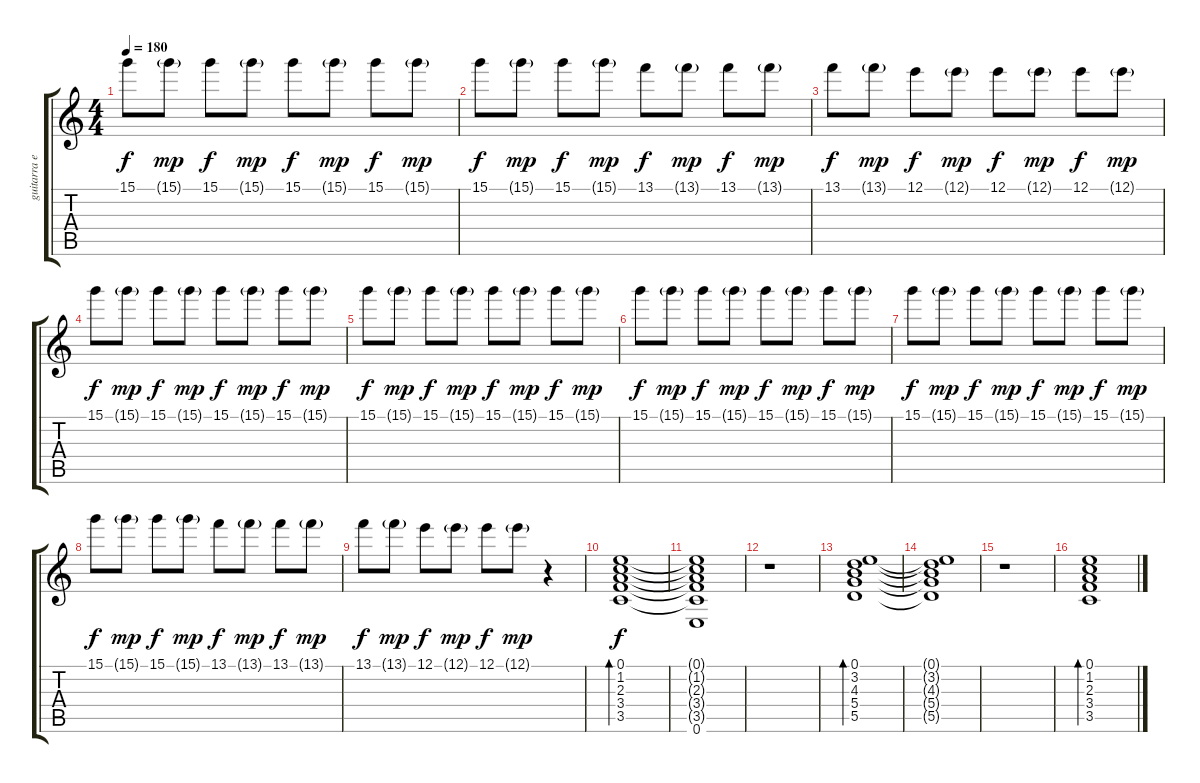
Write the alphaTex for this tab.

\track ("guitarra electrica" "guitarra e") {instrument electricguitarclean}
\staff {score tabs}
\tuning (E4 B3 G3 D3 A2 E2) {hide}
\ts (4 4)
\tempo 180
\clef g2
\ks c
15.1.8{dy f} 15.1{g}.8{dy mp} 15.1.8{dy f} 15.1{g}.8{dy mp} 15.1.8{dy f} 15.1{g}.8{dy mp} 15.1.8{dy f} 15.1{g}.8{dy mp} |
15.1.8{dy f} 15.1{g}.8{dy mp} 15.1.8{dy f} 15.1{g}.8{dy mp} 13.1.8{dy f} 13.1{g}.8{dy mp} 13.1.8{dy f} 13.1{g}.8{dy mp} |
13.1.8{dy f} 13.1{g}.8{dy mp} 12.1.8{dy f} 12.1{g}.8{dy mp} 12.1.8{dy f} 12.1{g}.8{dy mp} 12.1.8{dy f} 12.1{g}.8{dy mp} |
15.1.8{dy f} 15.1{g}.8{dy mp} 15.1.8{dy f} 15.1{g}.8{dy mp} 15.1.8{dy f} 15.1{g}.8{dy mp} 15.1.8{dy f} 15.1{g}.8{dy mp} |
15.1.8{dy f} 15.1{g}.8{dy mp} 15.1.8{dy f} 15.1{g}.8{dy mp} 15.1.8{dy f} 15.1{g}.8{dy mp} 15.1.8{dy f} 15.1{g}.8{dy mp} |
15.1.8{dy f} 15.1{g}.8{dy mp} 15.1.8{dy f} 15.1{g}.8{dy mp} 15.1.8{dy f} 15.1{g}.8{dy mp} 15.1.8{dy f} 15.1{g}.8{dy mp} |
15.1.8{dy f} 15.1{g}.8{dy mp} 15.1.8{dy f} 15.1{g}.8{dy mp} 15.1.8{dy f} 15.1{g}.8{dy mp} 15.1.8{dy f} 15.1{g}.8{dy mp} |
15.1.8{dy f} 15.1{g}.8{dy mp} 15.1.8{dy f} 15.1{g}.8{dy mp} 13.1.8{dy f} 13.1{g}.8{dy mp} 13.1.8{dy f} 13.1{g}.8{dy mp} |
13.1.8{dy f} 13.1{g}.8{dy mp} 12.1.8{dy f} 12.1{g}.8{dy mp} 12.1.8{dy f} 12.1{g}.8{dy mp} r.4 |
(0.1 1.2 2.3 3.4 3.5).1{bd 120 dy f} |
(0.1{t} 1.2{t} 2.3{t} 3.4{t} 3.5{t} 0.6).1 |
r.1 |
(0.1 3.2 4.3 5.4 5.5).1{bd 120} |
(0.1{t} 3.2{t} 4.3{t} 5.4{t} 5.5{t}).1 |
r.1 |
(0.1 1.2 2.3 3.4 3.5).1{bd 120}
